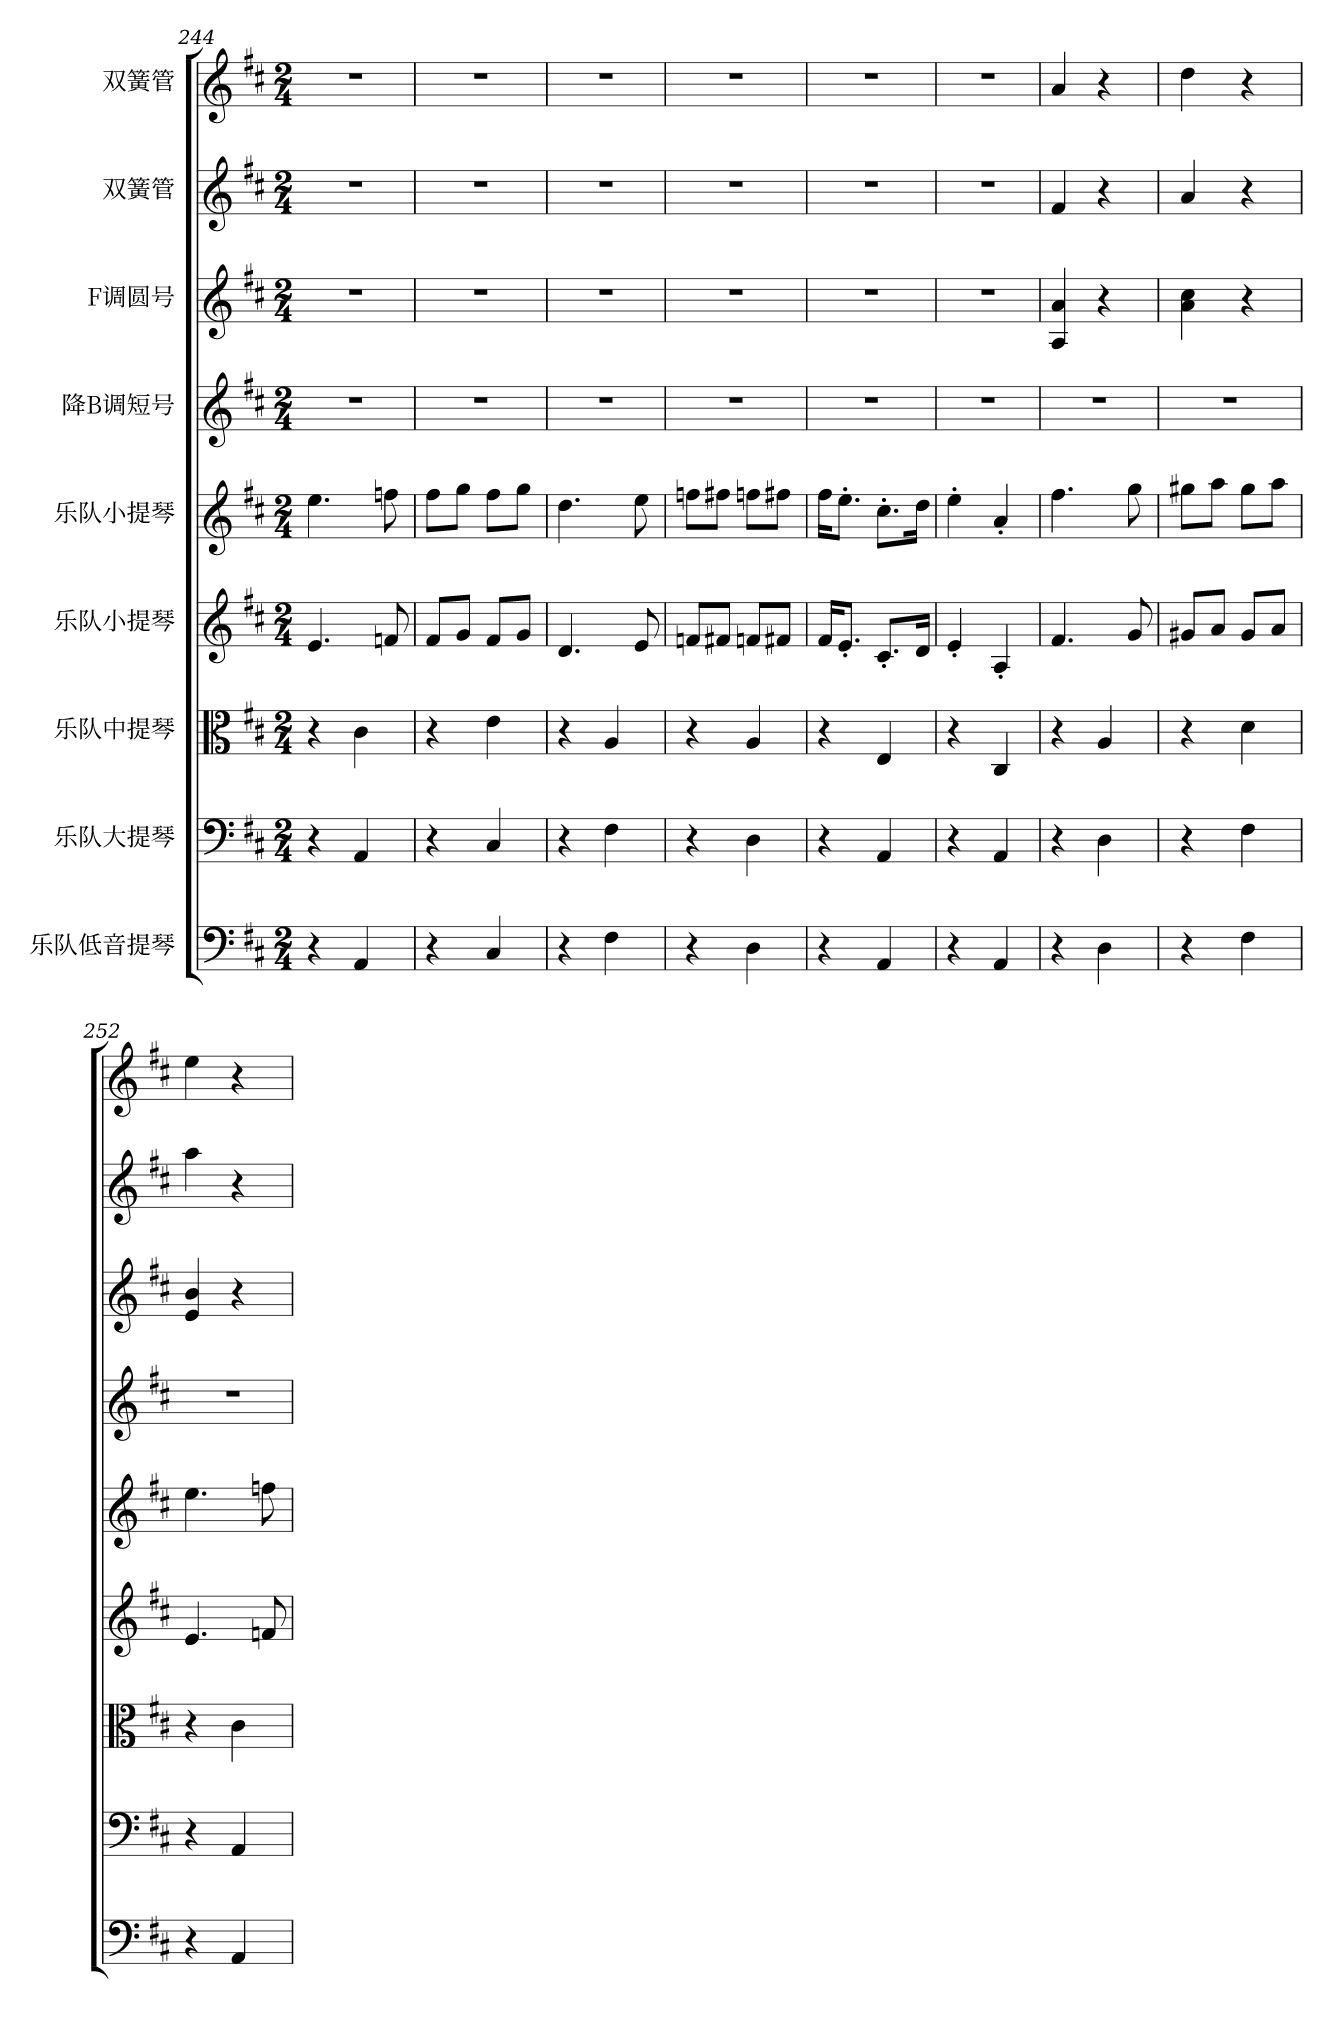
**kern	**kern	**kern	**kern	**kern	**kern	**kern	**kern	**kern
*part9	*part8	*part7	*part6	*part5	*part4	*part3	*part2	*part1
*staff9	*staff8	*staff7	*staff6	*staff5	*staff4	*staff3	*staff2	*staff1
*I"乐队低音提琴	*I"乐队大提琴	*I"乐队中提琴	*I"乐队小提琴	*I"乐队小提琴	*I"降B调短号	*I"F调圆号	*I"双簧管	*I"双簧管
!!LO:PB:g=z
*clefF4	*clefF4	*clefC3	*clefG2	*clefG2	*clefG2	*clefG2	*clefG2	*clefG2
*ITrd7c12	*	*	*	*	*ITrd1c2	*ITrd4c7	*	*
*k[f#c#]	*k[f#c#]	*k[f#c#]	*k[f#c#]	*k[f#c#]	*k[]	*k[f#]	*k[f#c#]	*k[f#c#]
*M2/4	*M2/4	*M2/4	*M2/4	*M2/4	*M2/4	*M2/4	*M2/4	*M2/4
=244	=244	=244	=244	=244	=244	=244	=244	=244
4r	4r	4r	4.e/	4.ee\	2r	2r	2r	2r
4AAA/	4AA/	4c#\	.	.	.	.	.	.
.	.	.	8fn/	8ffn\	.	.	.	.
=245	=245	=245	=245	=245	=245	=245	=245	=245
4r	4r	4r	8f#/L	8ff#\L	2r	2r	2r	2r
.	.	.	8g/J	8gg\J	.	.	.	.
4CC#/	4C#/	4e\	8f#/L	8ff#\L	.	.	.	.
.	.	.	8g/J	8gg\J	.	.	.	.
=246	=246	=246	=246	=246	=246	=246	=246	=246
4r	4r	4r	4.d/	4.dd\	2r	2r	2r	2r
4FF#\	4F#\	4A/	.	.	.	.	.	.
.	.	.	8e/	8ee\	.	.	.	.
=247	=247	=247	=247	=247	=247	=247	=247	=247
4r	4r	4r	8fn/L	8ffn\L	2r	2r	2r	2r
.	.	.	8f#X/J	8ff#X\J	.	.	.	.
4DD\	4D\	4A/	8fn/L	8ffn\L	.	.	.	.
.	.	.	8f#X/J	8ff#X\J	.	.	.	.
=248	=248	=248	=248	=248	=248	=248	=248	=248
4r	4r	4r	16f#/KL	16ff#\KL	2r	2r	2r	2r
.	.	.	8.e'/J	8.ee'\J	.	.	.	.
4AAA/	4AA/	4E/	8.c#'/L	8.cc#'\L	.	.	.	.
.	.	.	16d/Jk	16dd\Jk	.	.	.	.
=249	=249	=249	=249	=249	=249	=249	=249	=249
4r	4r	4r	4e'/	4ee'\	2r	2r	2r	2r
4AAA/	4AA/	4C#/	4A'/	4a'/	.	.	.	.
=250	=250	=250	=250	=250	=250	=250	=250	=250
4r	4r	4r	4.f#/	4.ff#\	2r	4D/ 4d/	4f#/	4a/
4DD\	4D\	4A/	.	.	.	4r	4r	4r
.	.	.	8g/	8gg\	.	.	.	.
=251	=251	=251	=251	=251	=251	=251	=251	=251
4r	4r	4r	8g#X/L	8gg#X\L	2r	4d\ 4f#\	4a/	4dd\
.	.	.	8a/J	8aa\J	.	.	.	.
4FF#\	4F#\	4d\	8g#/L	8gg#\L	.	4r	4r	4r
.	.	.	8a/J	8aa\J	.	.	.	.
!!LO:PB:g=z
=252	=252	=252	=252	=252	=252	=252	=252	=252
4r	4r	4r	4.e/	4.ee\	2r	4A/ 4e/	4aa\	4ee\
4AAA/	4AA/	4c#\	.	.	.	4r	4r	4r
.	.	.	8fn/	8ffn\	.	.	.	.
=	=	=	=	=	=	=	=	=
*-	*-	*-	*-	*-	*-	*-	*-	*-
